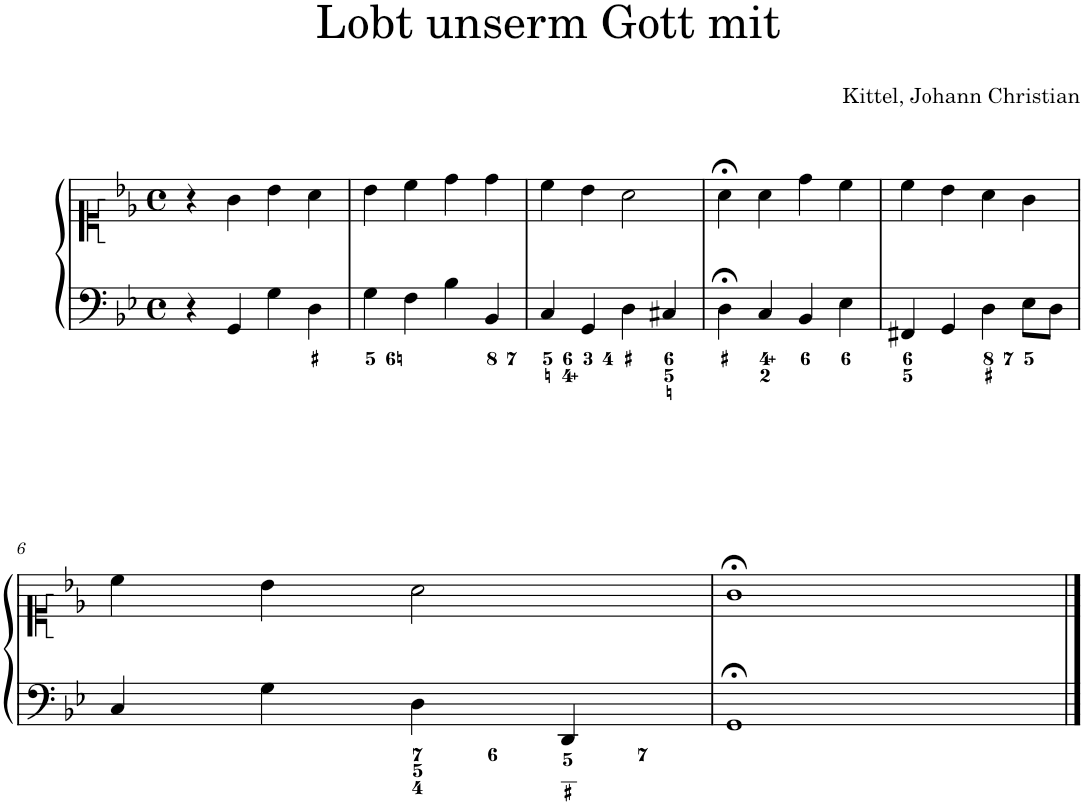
**kern	**kern
*part1	*part1
*staff2	*staff1
*I"Piano	*
*I'Pno.	*
*clefF4	*clefC1
*k[b-e-]	*k[b-e-]
*M4/4	*M4/4
*met(c)	*met(c)
=1	=1
4r	4r
4GG/	4g\
4G\	4b-\
4D\	4a\
=2	=2
4G\	4b-\
4F\	4cc\
4B-\	4dd\
4BB-/	4dd\
=3	=3
4C/	4cc\
4GG/	4b-\
4D\	2a\
4C#X/	.
=4	=4
4D;<\	4a;<\
4C/	4a\
4BB-/	4dd\
4E-\	4cc\
=5	=5
4FF#X/	4cc\
4GG/	4b-\
4D\	4a\
8E-\L	4g\
8D\J	.
!!LO:LB:g=z
=6	=6
4C/	4cc\
4G\	4b-\
4D\	2a\
4DD/	.
=7	=7
1GG;<	1g;<
==	==
*-	*-
